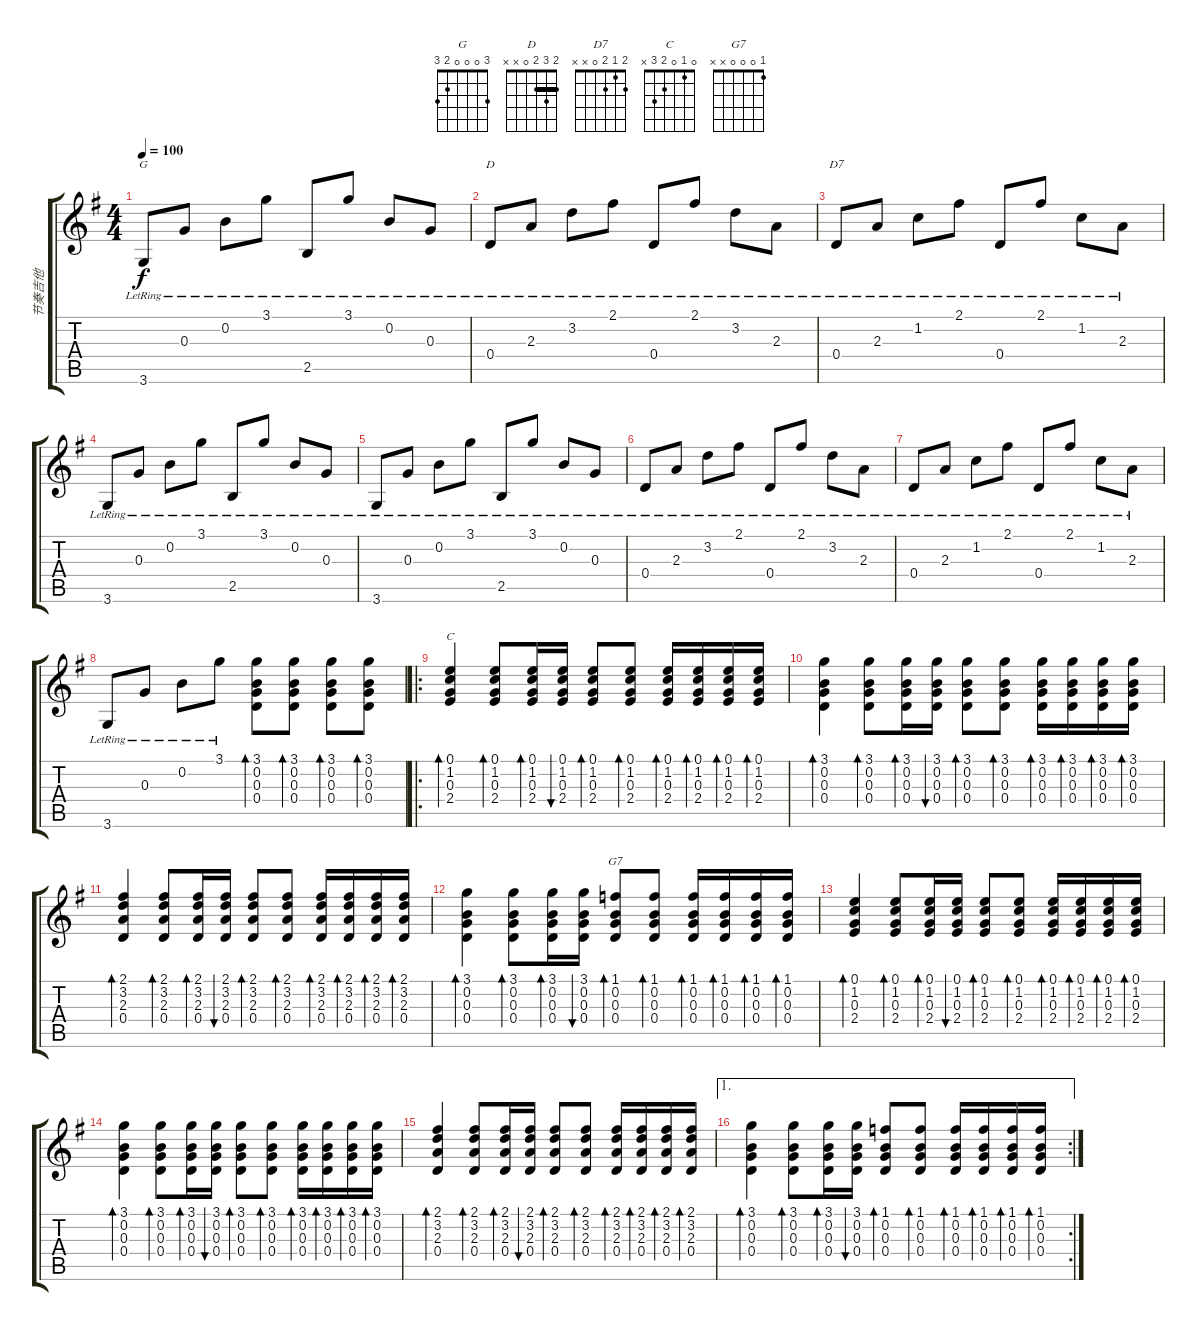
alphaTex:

\track ("节奏吉他" "节奏吉他") {instrument acousticguitarnylon}
\staff {score tabs}
\tuning (E4 B3 G3 D3 A2 E2) {hide}
\chord ("G" 3 0 0 0 2 3)
\chord ("D" 2 3 2 0 x x) {barre 2}
\chord ("D7" 2 1 2 0 x x)
\chord ("C" 0 1 0 2 3 x)
\chord ("G7" 1 0 0 0 x x)
\ts (4 4)
\tempo 100
\clef g2
\ks g
3.6{lr}.8{ch "G" dy f} 0.3{lr}.8 0.2{lr}.8 3.1{lr}.8 2.5{lr}.8 3.1{lr}.8 0.2{lr}.8 0.3{lr}.8 |
0.4{lr}.8{ch "D"} 2.3{lr}.8 3.2{lr}.8 2.1{lr}.8 0.4{lr}.8 2.1{lr}.8 3.2{lr}.8 2.3{lr}.8 |
0.4{lr}.8{ch "D7"} 2.3{lr}.8 1.2{lr}.8 2.1{lr}.8 0.4{lr}.8 2.1{lr}.8 1.2{lr}.8 2.3{lr}.8 |
3.6{lr}.8 0.3{lr}.8 0.2{lr}.8 3.1{lr}.8 2.5{lr}.8 3.1{lr}.8 0.2{lr}.8 0.3{lr}.8 |
3.6{lr}.8 0.3{lr}.8 0.2{lr}.8 3.1{lr}.8 2.5{lr}.8 3.1{lr}.8 0.2{lr}.8 0.3{lr}.8 |
0.4{lr}.8 2.3{lr}.8 3.2{lr}.8 2.1{lr}.8 0.4{lr}.8 2.1{lr}.8 3.2{lr}.8 2.3{lr}.8 |
0.4{lr}.8 2.3{lr}.8 1.2{lr}.8 2.1{lr}.8 0.4{lr}.8 2.1{lr}.8 1.2{lr}.8 2.3{lr}.8 |
3.6{lr}.8 0.3{lr}.8 0.2{lr}.8 3.1{lr}.8 (3.1 0.2 0.3 0.4).8{bd 60} (3.1 0.2 0.3 0.4).8{bd 60} (3.1 0.2 0.3 0.4).8{bd 60} (3.1 0.2 0.3 0.4).8{bd 60} |
\ro
(0.1 1.2 0.3 2.4).4{bd 60 ch "C"} (0.1 1.2 0.3 2.4).8{bd 60} (0.1 1.2 0.3 2.4).16{bd 60} (0.1 1.2 0.3 2.4).16{bu 60} (0.1 1.2 0.3 2.4).8{bd 60} (0.1 1.2 0.3 2.4).8{bd 60} (0.1 1.2 0.3 2.4).16{bd 60} (0.1 1.2 0.3 2.4).16{bd 60} (0.1 1.2 0.3 2.4).16{bd 60} (0.1 1.2 0.3 2.4).16{bd 60} |
(3.1 0.2 0.3 0.4).4{bd 60} (3.1 0.2 0.3 0.4).8{bd 60} (3.1 0.2 0.3 0.4).16{bd 60} (3.1 0.2 0.3 0.4).16{bu 60} (3.1 0.2 0.3 0.4).8{bd 60} (3.1 0.2 0.3 0.4).8{bd 60} (3.1 0.2 0.3 0.4).16{bd 60} (3.1 0.2 0.3 0.4).16{bd 60} (3.1 0.2 0.3 0.4).16{bd 60} (3.1 0.2 0.3 0.4).16{bd 60} |
(2.1 3.2 2.3 0.4).4{bd 60} (2.1 3.2 2.3 0.4).8{bd 60} (2.1 3.2 2.3 0.4).16{bd 60} (2.1 3.2 2.3 0.4).16{bu 60} (2.1 3.2 2.3 0.4).8{bd 60} (2.1 3.2 2.3 0.4).8{bd 60} (2.1 3.2 2.3 0.4).16{bd 60} (2.1 3.2 2.3 0.4).16{bd 60} (2.1 3.2 2.3 0.4).16{bd 60} (2.1 3.2 2.3 0.4).16{bd 60} |
(3.1 0.2 0.3 0.4).4{bd 60} (3.1 0.2 0.3 0.4).8{bd 60} (3.1 0.2 0.3 0.4).16{bd 60} (3.1 0.2 0.3 0.4).16{bu 60} (1.1 0.2 0.3 0.4).8{bd 60 ch "G7"} (1.1 0.2 0.3 0.4).8{bd 60} (1.1 0.2 0.3 0.4).16{bd 60} (1.1 0.2 0.3 0.4).16{bd 60} (1.1 0.2 0.3 0.4).16{bd 60} (1.1 0.2 0.3 0.4).16{bd 60} |
(0.1 1.2 0.3 2.4).4{bd 60} (0.1 1.2 0.3 2.4).8{bd 60} (0.1 1.2 0.3 2.4).16{bd 60} (0.1 1.2 0.3 2.4).16{bu 60} (0.1 1.2 0.3 2.4).8{bd 60} (0.1 1.2 0.3 2.4).8{bd 60} (0.1 1.2 0.3 2.4).16{bd 60} (0.1 1.2 0.3 2.4).16{bd 60} (0.1 1.2 0.3 2.4).16{bd 60} (0.1 1.2 0.3 2.4).16{bd 60} |
(3.1 0.2 0.3 0.4).4{bd 60} (3.1 0.2 0.3 0.4).8{bd 60} (3.1 0.2 0.3 0.4).16{bd 60} (3.1 0.2 0.3 0.4).16{bu 60} (3.1 0.2 0.3 0.4).8{bd 60} (3.1 0.2 0.3 0.4).8{bd 60} (3.1 0.2 0.3 0.4).16{bd 60} (3.1 0.2 0.3 0.4).16{bd 60} (3.1 0.2 0.3 0.4).16{bd 60} (3.1 0.2 0.3 0.4).16{bd 60} |
(2.1 3.2 2.3 0.4).4{bd 60} (2.1 3.2 2.3 0.4).8{bd 60} (2.1 3.2 2.3 0.4).16{bd 60} (2.1 3.2 2.3 0.4).16{bu 60} (2.1 3.2 2.3 0.4).8{bd 60} (2.1 3.2 2.3 0.4).8{bd 60} (2.1 3.2 2.3 0.4).16{bd 60} (2.1 3.2 2.3 0.4).16{bd 60} (2.1 3.2 2.3 0.4).16{bd 60} (2.1 3.2 2.3 0.4).16{bd 60} |
\ae 1
\rc 2
(3.1 0.2 0.3 0.4).4{bd 60} (3.1 0.2 0.3 0.4).8{bd 60} (3.1 0.2 0.3 0.4).16{bd 60} (3.1 0.2 0.3 0.4).16{bu 60} (1.1 0.2 0.3 0.4).8{bd 60} (1.1 0.2 0.3 0.4).8{bd 60} (1.1 0.2 0.3 0.4).16{bd 60} (1.1 0.2 0.3 0.4).16{bd 60} (1.1 0.2 0.3 0.4).16{bd 60} (1.1 0.2 0.3 0.4).16{bd 60 txt ""}
